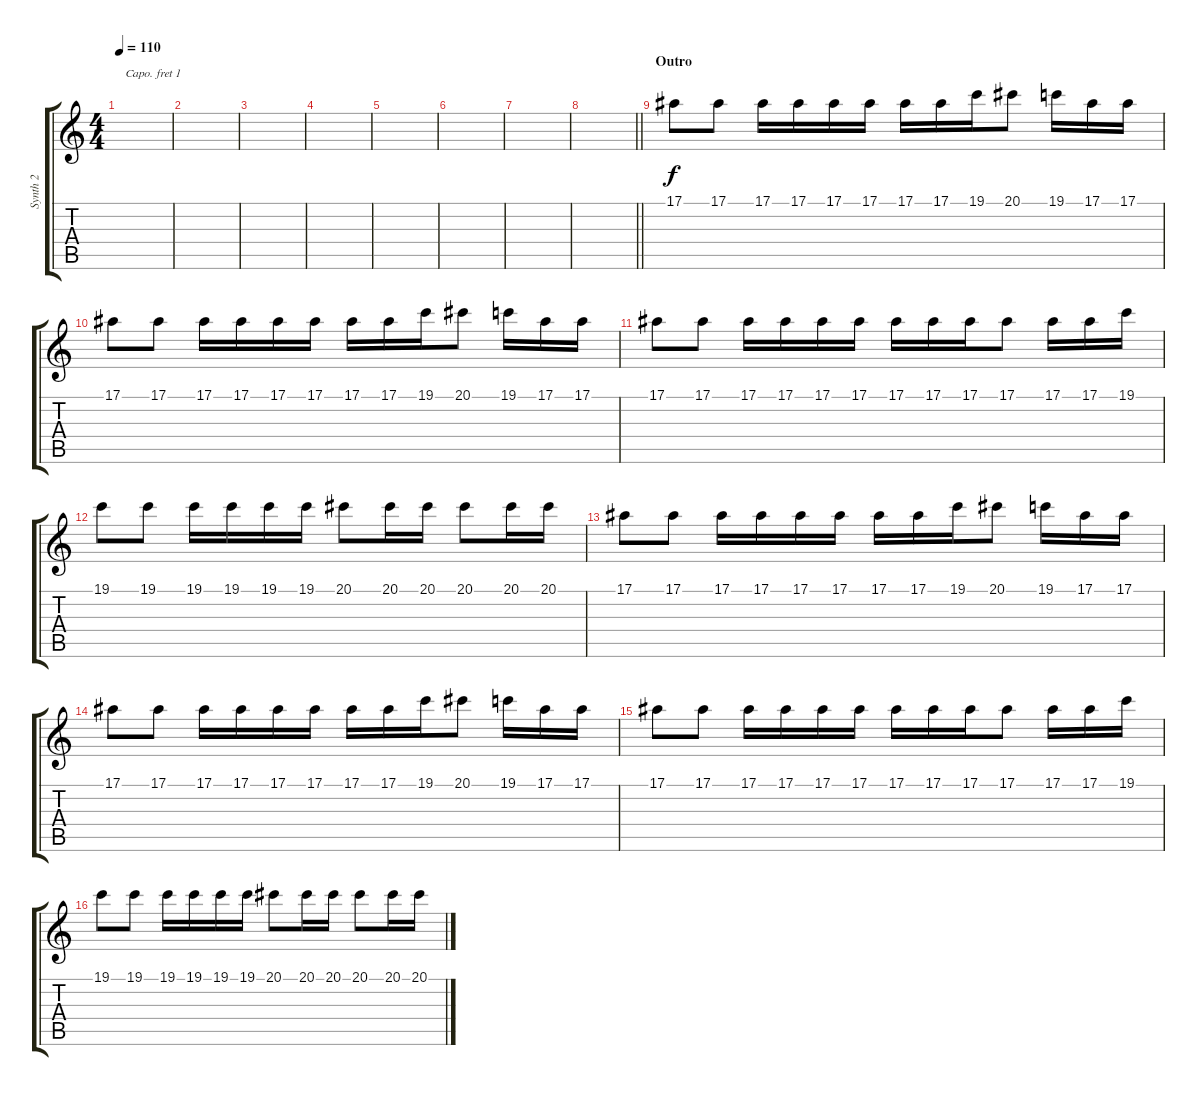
\track ("Synth 2" "Synth 2") {instrument lead1square}
\staff {score tabs}
\capo 1
\tuning (E4 B3 G3 D3 A2 E2) {hide}
\ts (4 4)
\tempo 110
\clef g2
\ks c
|
|
|
|
|
|
|
\barLineRight lightlight
|
\section ("" "Outro")
17.1.8{dy f} 17.1.8 17.1.16 17.1.16 17.1.16 17.1.16 17.1.16 17.1.16 19.1.16 20.1.8 19.1.16 17.1.16 17.1.16 |
17.1.8 17.1.8 17.1.16 17.1.16 17.1.16 17.1.16 17.1.16 17.1.16 19.1.16 20.1.8 19.1.16 17.1.16 17.1.16 |
17.1.8 17.1.8 17.1.16 17.1.16 17.1.16 17.1.16 17.1.16 17.1.16 17.1.16 17.1.8 17.1.16 17.1.16 19.1.16 |
19.1.8 19.1.8 19.1.16 19.1.16 19.1.16 19.1.16 20.1.8 20.1.16 20.1.16 20.1.8 20.1.16 20.1.16 |
17.1.8 17.1.8 17.1.16 17.1.16 17.1.16 17.1.16 17.1.16 17.1.16 19.1.16 20.1.8 19.1.16 17.1.16 17.1.16 |
17.1.8 17.1.8 17.1.16 17.1.16 17.1.16 17.1.16 17.1.16 17.1.16 19.1.16 20.1.8 19.1.16 17.1.16 17.1.16 |
17.1.8 17.1.8 17.1.16 17.1.16 17.1.16 17.1.16 17.1.16 17.1.16 17.1.16 17.1.8 17.1.16 17.1.16 19.1.16 |
19.1.8 19.1.8 19.1.16 19.1.16 19.1.16 19.1.16 20.1.8 20.1.16 20.1.16 20.1.8 20.1.16 20.1.16
